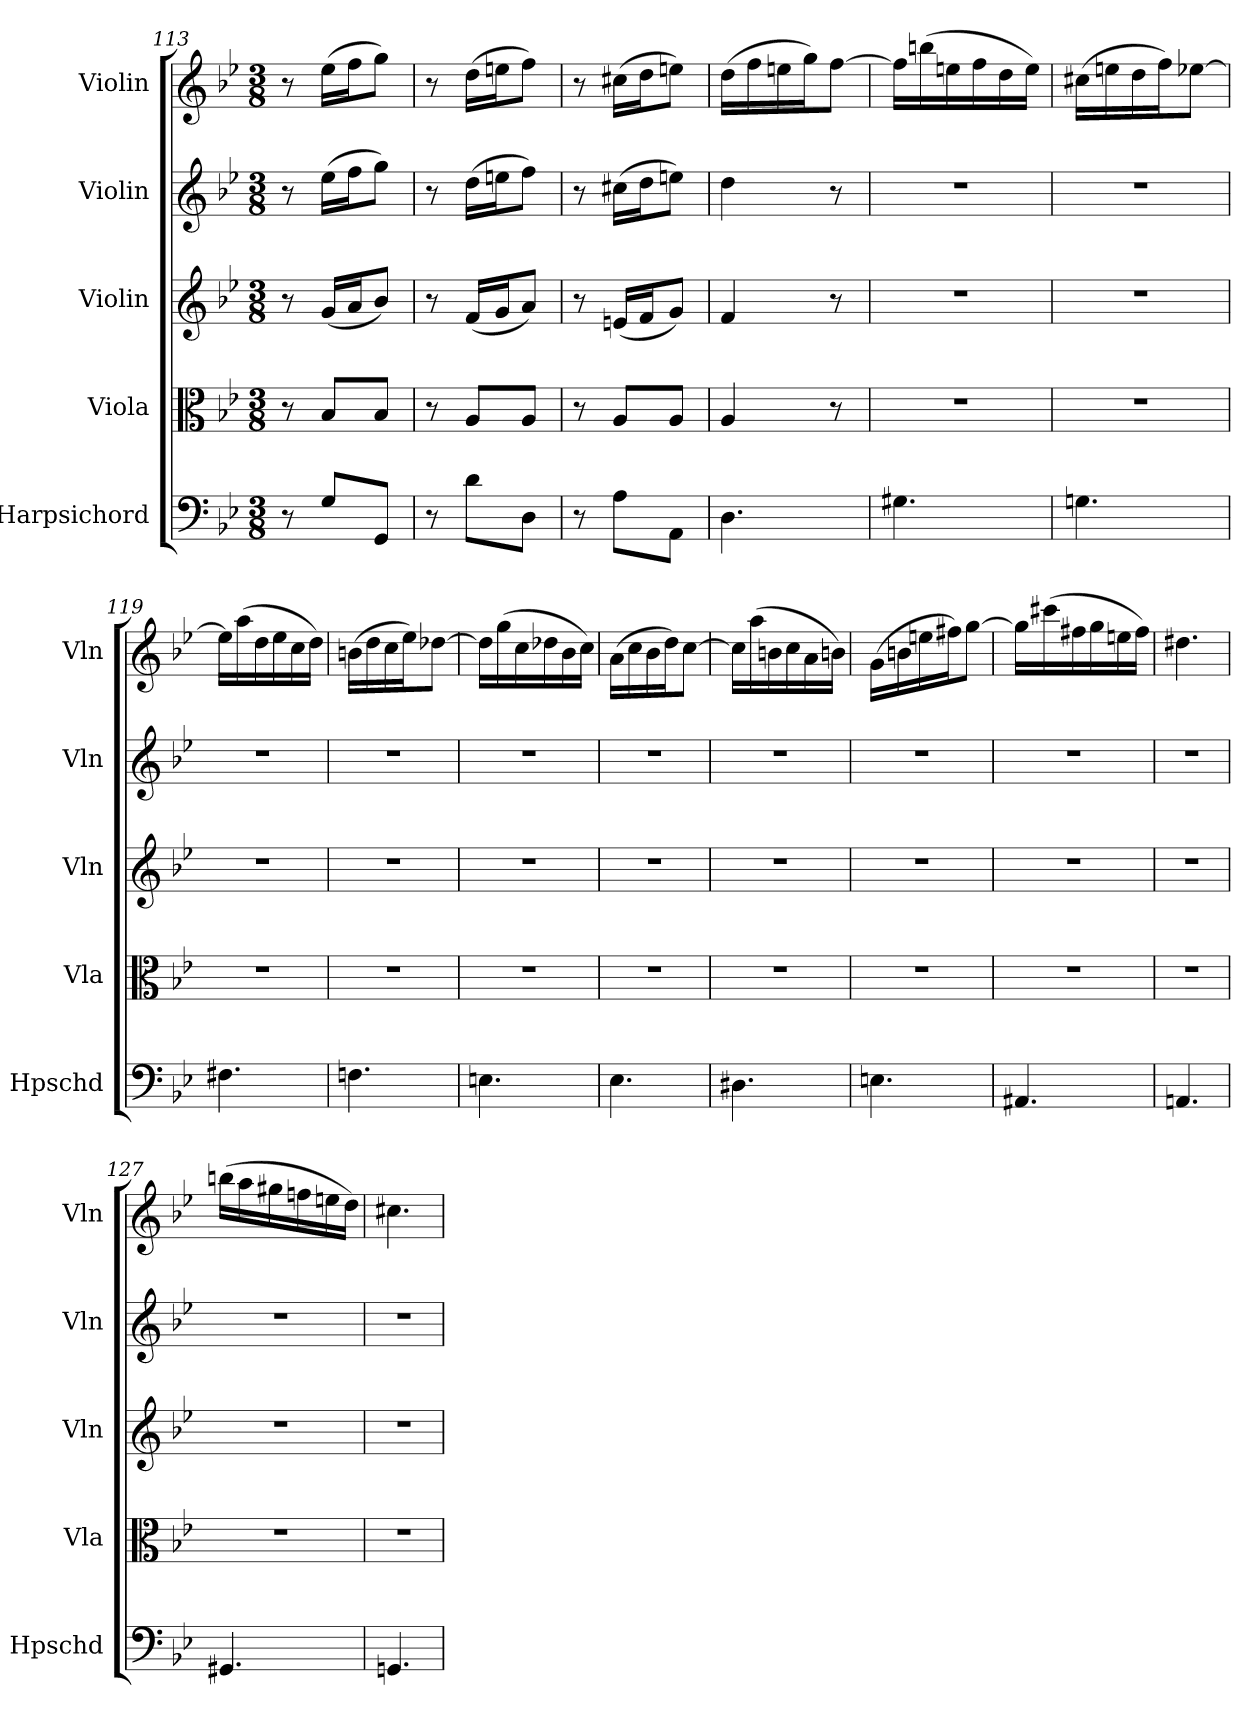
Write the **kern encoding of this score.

**kern	**kern	**kern	**kern	**kern
*part5	*part4	*part3	*part2	*part1
*staff5	*staff4	*staff3	*staff2	*staff1
*I"Harpsichord	*I"Viola	*I"Violin	*I"Violin	*I"Violin
*I'Hpschd	*I'Vla	*I'Vln	*I'Vln	*I'Vln
*clefF4	*clefC3	*clefG2	*clefG2	*clefG2
*k[b-e-]	*k[b-e-]	*k[b-e-]	*k[b-e-]	*k[b-e-]
*g:	*g:	*g:	*g:	*g:
*M3/8	*M3/8	*M3/8	*M3/8	*M3/8
=113	=113	=113	=113	=113
8r	8r	8r	8r	8r
8G/L	8B-/L	(16g/LL	(16ee-\LL	(16ee-\LL
.	.	16a/J	16ff\J	16ff\J
8GG/J	8B-/J	8b-/J)	8gg\J)	8gg\J)
=114	=114	=114	=114	=114
8r	8r	8r	8r	8r
8d\L	8A/L	(16f/LL	(16dd\LL	(16dd\LL
.	.	16g/J	16een\J	16een\J
8D\J	8A/J	8a/J)	8ff\J)	8ff\J)
=115	=115	=115	=115	=115
8r	8r	8r	8r	8r
8A\L	8A/L	(16en/LL	(16cc#X\LL	(16cc#X\LL
.	.	16f/J	16dd\J	16dd\J
8AA\J	8A/J	8g/J)	8een\J)	8een\J)
=116	=116	=116	=116	=116
4.D\	4A/	4f/	4dd\	(16dd\LL
.	.	.	.	16ff\
.	.	.	.	16een\
.	.	.	.	16gg\J)
.	8r	8r	8r	[8ff\J
=117	=117	=117	=117	=117
4.G#X\	4.r	4.r	4.r	16ff\LL]
.	.	.	.	(16bbn\
.	.	.	.	16een\
.	.	.	.	16ff\
.	.	.	.	16dd\
.	.	.	.	16ee\JJ)
=118	=118	=118	=118	=118
4.Gn\	4.r	4.r	4.r	(16cc#X\LL
.	.	.	.	16een\
.	.	.	.	16dd\
.	.	.	.	16ff\J)
.	.	.	.	[8ee-X\J
=119	=119	=119	=119	=119
4.F#X\	4.r	4.r	4.r	16ee-\LL]
.	.	.	.	(16aa\
.	.	.	.	16dd\
.	.	.	.	16ee-\
.	.	.	.	16cc\
.	.	.	.	16dd\JJ)
=120	=120	=120	=120	=120
4.Fn\	4.r	4.r	4.r	(16bn\LL
.	.	.	.	16dd\
.	.	.	.	16cc\
.	.	.	.	16ee-\J)
.	.	.	.	[8dd-X\J
=121	=121	=121	=121	=121
4.En\	4.r	4.r	4.r	16dd-\LL]
.	.	.	.	(16gg\
.	.	.	.	16cc\
.	.	.	.	16dd-X\
.	.	.	.	16b-\
.	.	.	.	16cc\JJ)
=122	=122	=122	=122	=122
4.E-\	4.r	4.r	4.r	(16a\LL
.	.	.	.	16cc\
.	.	.	.	16b-\
.	.	.	.	16dd\J)
.	.	.	.	[8cc\J
=123	=123	=123	=123	=123
4.D#X\	4.r	4.r	4.r	16cc\LL]
.	.	.	.	(16aa\
.	.	.	.	16bn\
.	.	.	.	16cc\
.	.	.	.	16a\
.	.	.	.	16bn\JJ)
=124	=124	=124	=124	=124
4.En\	4.r	4.r	4.r	(16g\LL
.	.	.	.	16bn\
.	.	.	.	16een\
.	.	.	.	16ff#X\J)
.	.	.	.	[8gg\J
=125	=125	=125	=125	=125
4.AA#X/	4.r	4.r	4.r	16gg\LL]
.	.	.	.	(16ccc#X\
.	.	.	.	16ff#X\
.	.	.	.	16gg\
.	.	.	.	16een\
.	.	.	.	16ff#\JJ)
=126	=126	=126	=126	=126
4.AAn/	4.r	4.r	4.r	4.dd#X\
=127	=127	=127	=127	=127
4.GG#X/	4.r	4.r	4.r	(16bbn\LL
.	.	.	.	16aa\
.	.	.	.	16gg#X\
.	.	.	.	16ffn\
.	.	.	.	16een\
.	.	.	.	16dd\JJ)
=128	=128	=128	=128	=128
4.GGn/	4.r	4.r	4.r	4.cc#X\
=	=	=	=	=
*-	*-	*-	*-	*-
